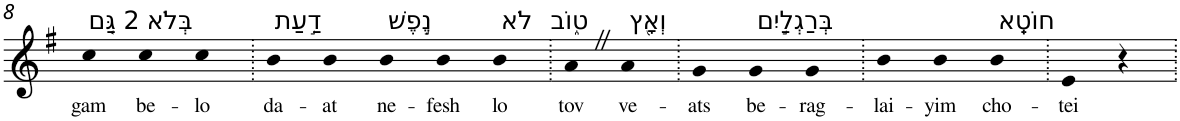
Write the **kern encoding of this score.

**kern	**text
*part1	*part1
*staff1	*staff1
*I"Piano	*
*I'Pno	*
!!LO:PB:g=z
*clefG2	*
*k[f#]	*
*G:	*
=8	=8
!LO:TX:a:t=2 גַּ֤ם	!
!	!LO:LY:b
4cc	gam
!LO:TX:a:t=בְּלֹא	!
!	!LO:LY:b
4cc	be-
!	!LO:LY:b
4cc	-lo
=9.	=9.
!LO:TX:a:t=דַ֣עַת	!
!	!LO:LY:b
4b	da-
!	!LO:LY:b
4b	-at
!LO:TX:a:t=נֶ֣פֶשׁ	!
!	!LO:LY:b
4b	ne-
!	!LO:LY:b
4b	-fesh
!LO:TX:a:t=לֹא	!
!	!LO:LY:b
4b	lo
=10.	=10.
!LO:TX:a:t=ט֑וֹב	!
!	!LO:LY:b
4aZ	tov
!LO:TX:a:t=וְאָ֖ץ	!
!	!LO:LY:b
4a	ve-
=11.	=11.
!	!LO:LY:b
4g	-ats
!LO:TX:a:t=בְּרַגְלַ֣יִם	!
!	!LO:LY:b
4g	be-
!	!LO:LY:b
4g	-rag-
=12.	=12.
!	!LO:LY:b
4b	-lai-
!	!LO:LY:b
4b	-yim
!LO:TX:a:t=חוֹטֵֽא	!
!	!LO:LY:b
4b	cho-
=13.	=13.
!	!LO:LY:b
4e	-tei
4r	.
=.	=.
*-	*-
